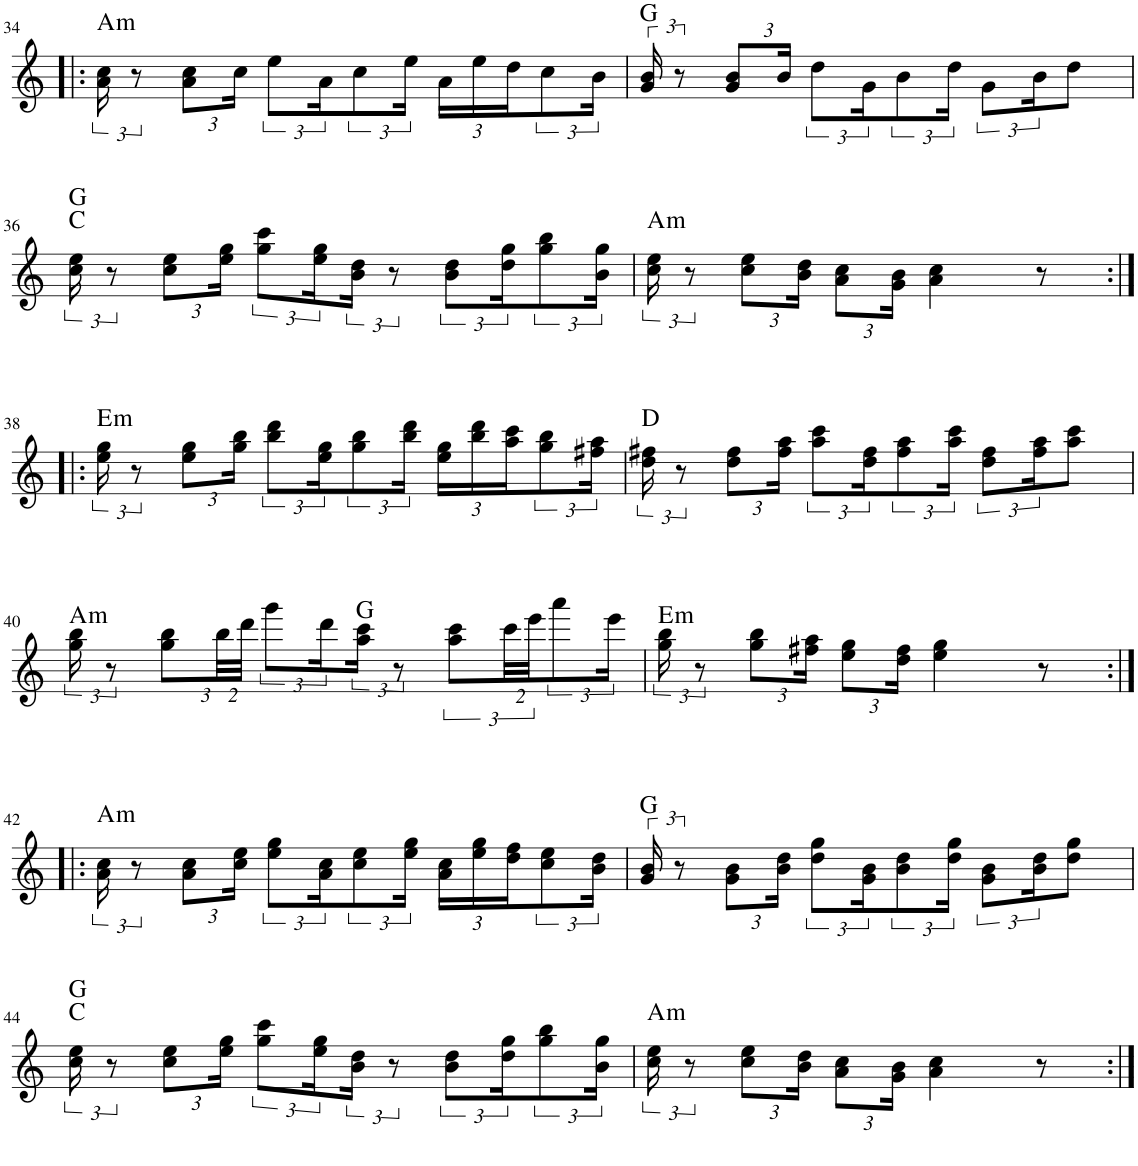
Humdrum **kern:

**kern	**harte
*part1	*part1
*staff1	*
*I"Voice	*
!!LO:PB:g=z
*clefG2	*
*k[]	*
*M3/4	*
=34!|:	=34!|:
!	!LO:H:kt=m
24a\ 24cc\	A:min
12r	.
*Xbrackettup	*
12a\ 12cc\L	.
24cc\Jk	.
*brackettup	*
12ee\L	.
24a\K	.
12cc\	.
24ee\Jk	.
*Xbrackettup	*
24a\LL	.
24ee\	.
24dd\J	.
*brackettup	*
12cc\	.
24b\Jk	.
=35	=35
24g/ 24b/	G:maj
12r	.
*Xbrackettup	*
12g/ 12b/L	.
24b/Jk	.
*brackettup	*
12dd\L	.
24g\K	.
12b\	.
24dd\Jk	.
12g\L	.
24b\K	.
8dd\J	.
!!LO:LB:g=z
=36	=36
24cc\ 24ee\	C:maj G:maj
12r	.
*Xbrackettup	*
12cc\ 12ee\L	.
24ee\ 24gg\Jk	.
*brackettup	*
12gg\ 12ccc\L	.
24ee\ 24gg\L	.
24b\ 24dd\JJ	.
12r	.
12b\ 12dd\L	.
24dd\ 24gg\K	.
12gg\ 12bb\	.
24b\ 24gg\Jk	.
=37	=37
!	!LO:H:kt=m
24cc\ 24ee\	A:min
12r	.
*Xbrackettup	*
12cc\ 12ee\L	.
24b\ 24dd\Jk	.
12a\ 12cc\L	.
24g\ 24b\Jk	.
4a\ 4cc\	.
8r	.
!!LO:LB:g=z
=38:|!|:	=38:|!|:
*brackettup	*
!	!LO:H:kt=m
24ee\ 24gg\	E:min
12r	.
*Xbrackettup	*
12ee\ 12gg\L	.
24gg\ 24bb\Jk	.
*brackettup	*
12bb\ 12ddd\L	.
24ee\ 24gg\K	.
12gg\ 12bb\	.
24bb\ 24ddd\Jk	.
*Xbrackettup	*
24ee\ 24gg\LL	.
24bb\ 24ddd\	.
24aa\ 24ccc\J	.
*brackettup	*
12gg\ 12bb\	.
24ff#X\ 24aa\Jk	.
=39	=39
24dd\ 24ff#X\	D:maj
12r	.
*Xbrackettup	*
12dd\ 12ff#\L	.
24ff#\ 24aa\Jk	.
*brackettup	*
12aa\ 12ccc\L	.
24dd\ 24ff#\K	.
12ff#\ 12aa\	.
24aa\ 24ccc\Jk	.
12dd\ 12ff#\L	.
24ff#\ 24aa\K	.
8aa\ 8ccc\J	.
!!LO:LB:g=z
=40	=40
!	!LO:H:kt=m
24gg\ 24bb\	A:min
12r	.
*Xbrackettup	*
12gg\ 12bb\L	.
48bb\LL	.
48ddd\JJJ	.
*brackettup	*
12ggg\L	.
24ddd\L	.
24aa\ 24ccc\JJ	G:maj
12r	.
12aa\ 12ccc\L	.
48ccc\LL	.
48eee\JJ	.
12aaa\	.
24eee\Jk	.
=41	=41
!	!LO:H:kt=m
24gg\ 24bb\	E:min
12r	.
*Xbrackettup	*
12gg\ 12bb\L	.
24ff#X\ 24aa\Jk	.
12ee\ 12gg\L	.
24dd\ 24ff#\Jk	.
4ee\ 4gg\	.
8r	.
!!LO:LB:g=z
=42:|!|:	=42:|!|:
*brackettup	*
!	!LO:H:kt=m
24a\ 24cc\	A:min
12r	.
*Xbrackettup	*
12a\ 12cc\L	.
24cc\ 24ee\Jk	.
*brackettup	*
12ee\ 12gg\L	.
24a\ 24cc\K	.
12cc\ 12ee\	.
24ee\ 24gg\Jk	.
*Xbrackettup	*
24a\ 24cc\LL	.
24ee\ 24gg\	.
24dd\ 24ff\J	.
*brackettup	*
12cc\ 12ee\	.
24b\ 24dd\Jk	.
=43	=43
24g/ 24b/	G:maj
12r	.
*Xbrackettup	*
12g\ 12b\L	.
24b\ 24dd\Jk	.
*brackettup	*
12dd\ 12gg\L	.
24g\ 24b\K	.
12b\ 12dd\	.
24dd\ 24gg\Jk	.
12g\ 12b\L	.
24b\ 24dd\K	.
8dd\ 8gg\J	.
!!LO:LB:g=z
=44	=44
24cc\ 24ee\	C:maj G:maj
12r	.
*Xbrackettup	*
12cc\ 12ee\L	.
24ee\ 24gg\Jk	.
*brackettup	*
12gg\ 12ccc\L	.
24ee\ 24gg\L	.
24b\ 24dd\JJ	.
12r	.
12b\ 12dd\L	.
24dd\ 24gg\K	.
12gg\ 12bb\	.
24b\ 24gg\Jk	.
=45	=45
!	!LO:H:kt=m
24cc\ 24ee\	A:min
12r	.
*Xbrackettup	*
12cc\ 12ee\L	.
24b\ 24dd\Jk	.
12a\ 12cc\L	.
24g\ 24b\Jk	.
4a\ 4cc\	.
8r	.
=:|!	=:|!
*-	*-
